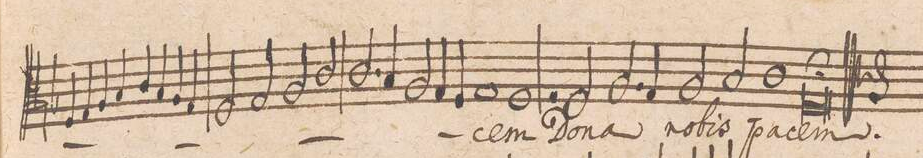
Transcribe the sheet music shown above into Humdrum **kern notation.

**kern	**text
*I"TENOR.	*
*clefC3	*
*k[b-]	*
*met(c|)	*
*M2/1	*
4F/	.
4G/	.
4A/	.
4B-/	.
=50-	=50-
4c/	.
4B-/	.
4A/	.
4G/	.
2F/	.
2G/	.
=51-	=51-
2A/	.
2c/	.
2.c/	.
4B-/	.
=52-	=52-
2A/	.
4G/	.
4F/	.
1G	.
=53-	=53-
1F	-cem
2r	.
2F/	Do-
=54-	=54-
2.A/	-na
4G/	.
2A/	no-
2B-/	-bis
=55-	=55-
1c	pa-
[1F;l	-cem.
=56-	=56-
0F]	.
==	==
*-	*-
